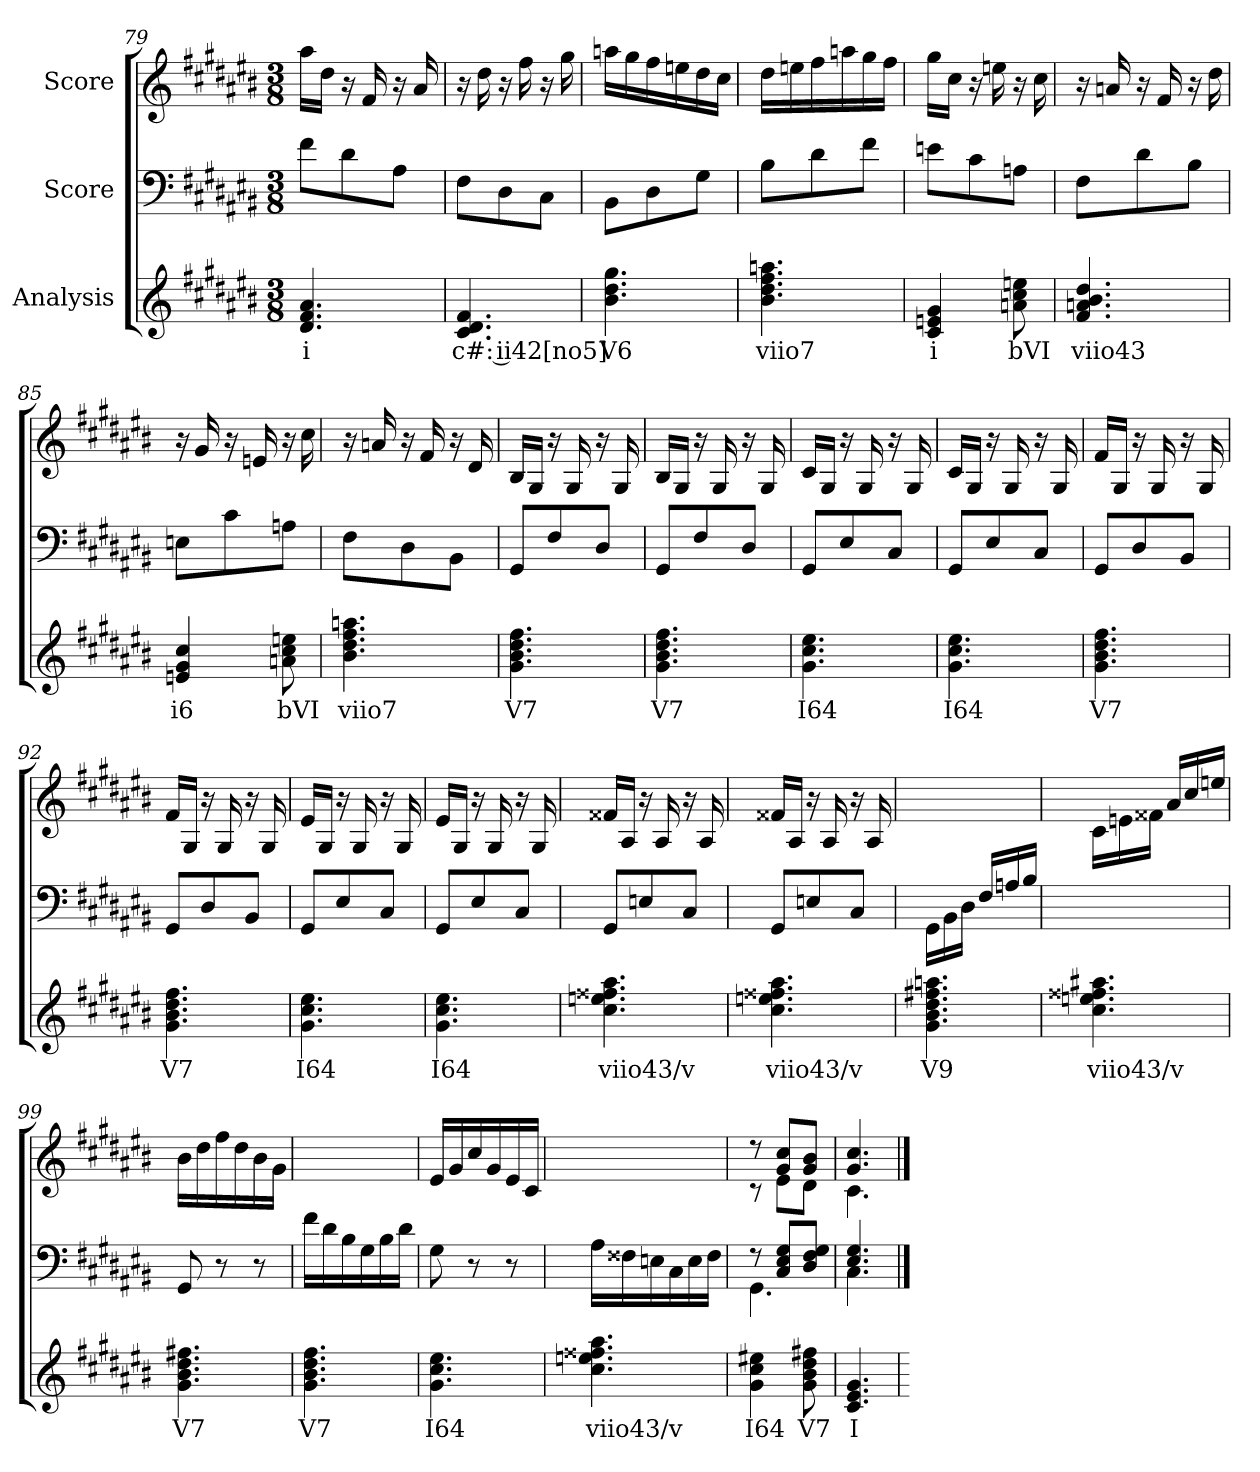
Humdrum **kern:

**kern	**text	**kern	**kern
*part3	*part3	*part2	*part1
*staff3	*staff3	*staff2	*staff1
*I"Analysis	*	*I"Score	*I"Score
*	*	*clefF4	*clefG2
*k[f#c#g#d#a#e#b#]	*	*k[f#c#g#d#a#e#b#]	*k[f#c#g#d#a#e#b#]
*M3/8	*	*M3/8	*M3/8
=79	=79	=79	=79
4.d# 4.f# 4.a#	i	8f#\L	16aa#\LL
.	.	.	16dd#\JJ
.	.	8d#\	16r
.	.	.	16f#/
.	.	8A#\J	16r
.	.	.	16a#/
!!LO:LB:g=z
=80	=80	=80	=80
4.c# 4.d# 4.f#	c#: ii42[no5]	8F#\L	16r
.	.	.	16dd#\
.	.	8D#\	16r
.	.	.	16ff#\
.	.	8C#\J	16r
.	.	.	16gg#\
=81	=81	=81	=81
4.b# 4.dd# 4.gg#	V6	8BB#\L	16aan\LL
.	.	.	16gg#\
.	.	8D#\	16ff#\
.	.	.	16een\
.	.	8G#\J	16dd#\
.	.	.	16cc#\JJ
=82	=82	=82	=82
4.b# 4.dd# 4.ff# 4.aan	viio7	8B#\L	16dd#\LL
.	.	.	16een\
.	.	8d#\	16ff#\
.	.	.	16aan\
.	.	8f#\J	16gg#\
.	.	.	16ff#\JJ
=83	=83	=83	=83
4c# 4en 4g#	i	8en\L	16gg#\LL
.	.	.	16cc#\JJ
.	.	8c#\	16r
.	.	.	16een\
8an 8cc# 8een	bVI	8An\J	16r
.	.	.	16cc#\
=84	=84	=84	=84
4.f# 4.an 4.b# 4.dd#	viio43	8F#\L	16r
.	.	.	16an/
.	.	8d#\	16r
.	.	.	16f#/
.	.	8B#\J	16r
.	.	.	16dd#\
!!LO:PB:g=z
=85	=85	=85	=85
4en 4g# 4cc#	i6	8En\L	16r
.	.	.	16g#/
.	.	8c#\	16r
.	.	.	16en/
8an 8cc# 8een	bVI	8An\J	16r
.	.	.	16cc#\
=86	=86	=86	=86
4.b# 4.dd# 4.ff# 4.aan	viio7	8F#\L	16r
.	.	.	16an/
.	.	8D#\	16r
.	.	.	16f#/
.	.	8BB#\J	16r
.	.	.	16d#/
=87	=87	=87	=87
4.g# 4.b# 4.dd# 4.ff#	V7	8GG#/L	16B#/LL
.	.	.	16G#/JJ
.	.	8F#/	16r
.	.	.	16G#/
.	.	8D#/J	16r
.	.	.	16G#/
=88	=88	=88	=88
4.g# 4.b# 4.dd# 4.ff#	V7	8GG#/L	16B#/LL
.	.	.	16G#/JJ
.	.	8F#/	16r
.	.	.	16G#/
.	.	8D#/J	16r
.	.	.	16G#/
=89	=89	=89	=89
4.g# 4.cc# 4.ee#	I64	8GG#/L	16c#/LL
.	.	.	16G#/JJ
.	.	8E#/	16r
.	.	.	16G#/
.	.	8C#/J	16r
.	.	.	16G#/
!!LO:LB:g=z
=90	=90	=90	=90
4.g# 4.cc# 4.ee#	I64	8GG#/L	16c#/LL
.	.	.	16G#/JJ
.	.	8E#/	16r
.	.	.	16G#/
.	.	8C#/J	16r
.	.	.	16G#/
=91	=91	=91	=91
4.g# 4.b# 4.dd# 4.ff#	V7	8GG#/L	16f#/LL
.	.	.	16G#/JJ
.	.	8D#/	16r
.	.	.	16G#/
.	.	8BB#/J	16r
.	.	.	16G#/
=92	=92	=92	=92
4.g# 4.b# 4.dd# 4.ff#	V7	8GG#/L	16f#/LL
.	.	.	16G#/JJ
.	.	8D#/	16r
.	.	.	16G#/
.	.	8BB#/J	16r
.	.	.	16G#/
=93	=93	=93	=93
4.g# 4.cc# 4.ee#	I64	8GG#/L	16e#/LL
.	.	.	16G#/JJ
.	.	8E#/	16r
.	.	.	16G#/
.	.	8C#/J	16r
.	.	.	16G#/
=94	=94	=94	=94
4.g# 4.cc# 4.ee#	I64	8GG#/L	16e#/LL
.	.	.	16G#/JJ
.	.	8E#/	16r
.	.	.	16G#/
.	.	8C#/J	16r
.	.	.	16G#/
!!LO:LB:g=z
=95	=95	=95	=95
4.cc# 4.een 4.ff##X 4.aa#	viio43/v	8GG#/L	16f##X/LL
.	.	.	16A#/JJ
.	.	8En/	16r
.	.	.	16A#/
.	.	8C#/J	16r
.	.	.	16A#/
=96	=96	=96	=96
4.cc# 4.een 4.ff##X 4.aa#	viio43/v	8GG#/L	16f##X/LL
.	.	.	16A#/JJ
.	.	8En/	16r
.	.	.	16A#/
.	.	8C#/J	16r
.	.	.	16A#/
=97	=97	=97	=97
4.g# 4.b# 4.dd# 4.ff#X 4.aan	V9	16GG#\LL	4.ryy
.	.	16BB#\	.
.	.	16D#\JJ	.
.	.	16F#/LL	.
.	.	16An/	.
.	.	16B#/JJ	.
=98	=98	=98	=98
4.cc# 4.een 4.ff##X 4.aa#X	viio43/v	4.ryy	16c#\LL
.	.	.	16en\
.	.	.	16f##X\JJ
.	.	.	16a#/LL
.	.	.	16cc#/
.	.	.	16een/JJ
=99	=99	=99	=99
4.g# 4.b# 4.dd# 4.ff#X	V7	8GG#/	16b#\LL
.	.	.	16dd#\
.	.	8r	16ff#\
.	.	.	16dd#\
.	.	8r	16b#\
.	.	.	16g#\JJ
!!LO:LB:g=z
=100	=100	=100	=100
4.g# 4.b# 4.dd# 4.ff#	V7	16f#\LL	4.ryy
.	.	16d#\	.
.	.	16B#\	.
.	.	16G#\	.
.	.	16B#\	.
.	.	16d#\JJ	.
=101	=101	=101	=101
4.g# 4.cc# 4.ee#	I64	8G#\	16e#/LL
.	.	.	16g#/
.	.	8r	16cc#/
.	.	.	16g#/
.	.	8r	16e#/
.	.	.	16c#/JJ
=102	=102	=102	=102
4.cc# 4.een 4.ff##X 4.aa#	viio43/v	16A#\LL	4.ryy
.	.	16F##X\	.
.	.	16En\	.
.	.	16C#\	.
.	.	16E\	.
.	.	16F##\JJ	.
=103	=103	=103	=103
*	*	*^	*^
4g# 4cc# 4ee#X	I64	8r	4.GG#\	8r	8r
.	.	8C#/ 8E#/ 8G#/L	.	8g#/ 8cc#/L	8e#\L
8g# 8b# 8dd# 8ff#X	V7	8D#/ 8F#/ 8G#/J	.	8g#/ 8b#/J	8d#\J
=104	=104	=104	=104	=104	=104
4.c# 4.e# 4.g#	I	4.E#/ 4.G#/	4.C#\	4.g#/ 4.cc#/	4.c#\
*	*	*v	*v	*	*
*	*	*	*v	*v
=	==	==	==
*-	*-	*-	*-
